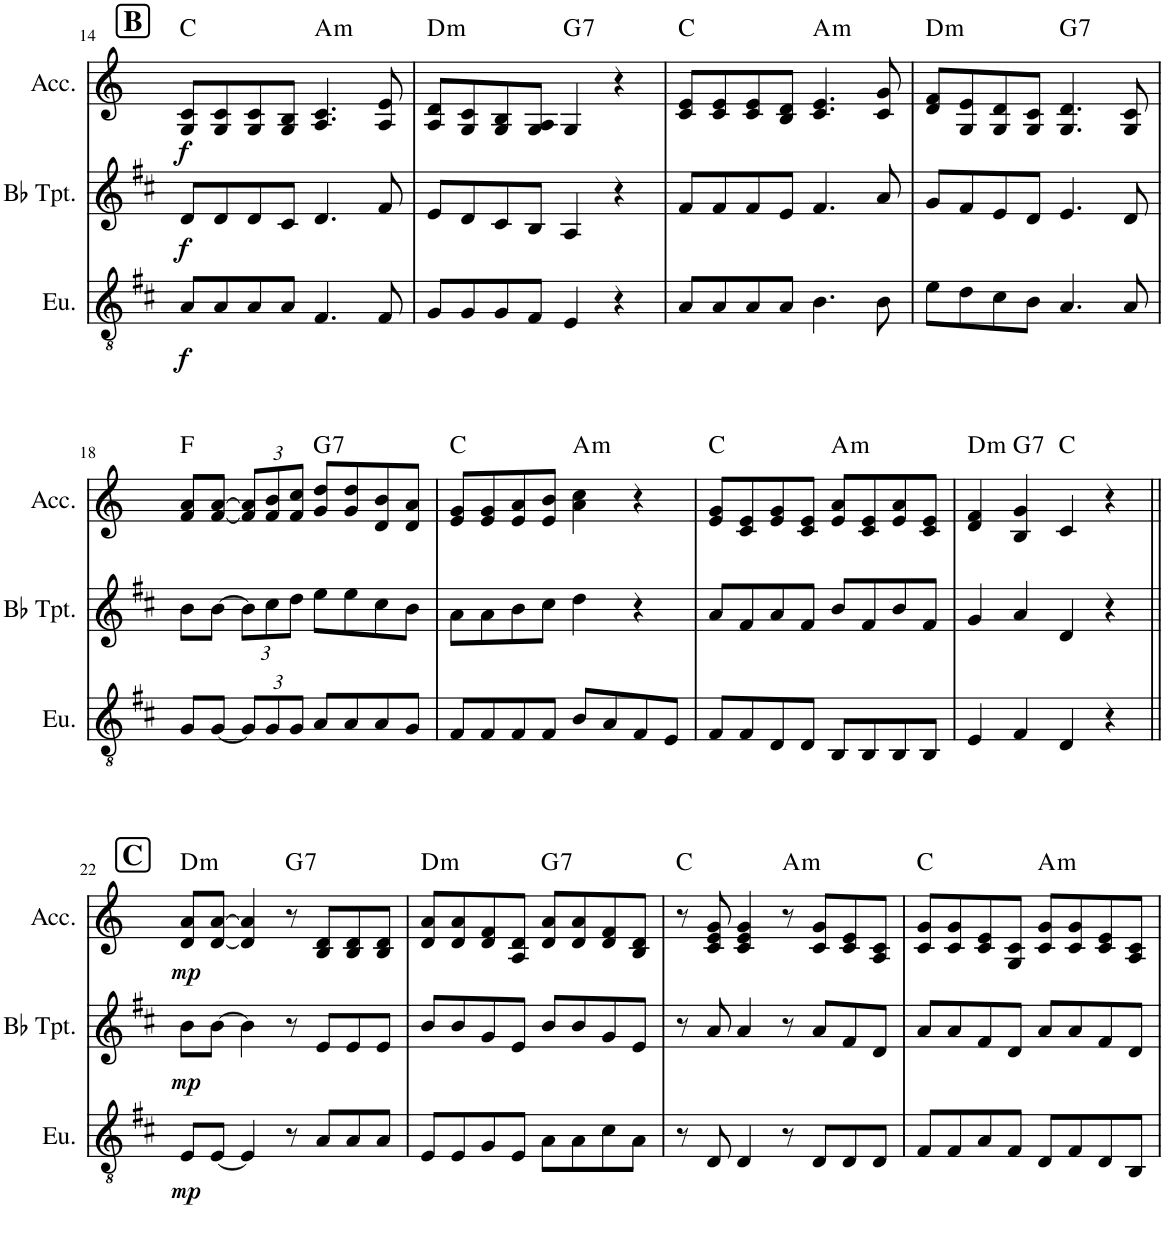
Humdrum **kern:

**kern	**dynam	**kern	**dynam	**kern	**dynam	**harte
*part3	*part3	*part2	*part2	*part1	*part1	*part1
*staff3	*staff3	*staff2	*staff2	*staff1	*staff1	*
*I"Euphonium	*	*I"Bb Trumpet	*	*I"Accordion	*	*
*I'Eu.	*	*I'Bb Tpt.	*	*I'Acc.	*	*
!!LO:PB:g=z
*clefGv2	*	*clefG2	*	*clefG2	*	*
*Trd1c2	*	*Trd1c2	*	*	*	*
*k[f#c#]	*	*k[f#c#]	*	*k[]	*	*
*M4/4	*	*M4/4	*	*M4/4	*	*
!!LO:REH:place=s1:a:B:cj:fs=14:t=B
=14	=14	=14	=14	=14	=14	=14
!	!LO:DY:b	!	!LO:DY:b	!	!LO:DY:b	!
8A/L	f	8d/L	f	8G/ 8c/L	f	C:maj
8A/	.	8d/	.	8G/ 8c/	.	.
8A/	.	8d/	.	8G/ 8c/	.	.
8A/J	.	8c#/J	.	8G/ 8B/J	.	.
!	!	!	!	!	!	!LO:H:kt=m
4.F#/	.	4.d/	.	4.A/ 4.c/	.	A:min
8F#/	.	8f#/	.	8A/ 8e/	.	.
=15	=15	=15	=15	=15	=15	=15
!	!	!	!	!	!	!LO:H:kt=m
8G/L	.	8e/L	.	8A/ 8d/L	.	D:min
8G/	.	8d/	.	8G/ 8c/	.	.
8G/	.	8c#/	.	8G/ 8B/	.	.
8F#/J	.	8B/J	.	8G/ 8A/J	.	.
!	!	!	!	!	!	!LO:H:kt=7
4E/	.	4A/	.	4G/	.	G:7
4r	.	4r	.	4r	.	.
=16	=16	=16	=16	=16	=16	=16
8A/L	.	8f#/L	.	8c/ 8e/L	.	C:maj
8A/	.	8f#/	.	8c/ 8e/	.	.
8A/	.	8f#/	.	8c/ 8e/	.	.
8A/J	.	8e/J	.	8B/ 8d/J	.	.
!	!	!	!	!	!	!LO:H:kt=m
4.B\	.	4.f#/	.	4.c/ 4.e/	.	A:min
8B\	.	8a/	.	8c/ 8g/	.	.
=17	=17	=17	=17	=17	=17	=17
!	!	!	!	!	!	!LO:H:kt=m
8e\L	.	8g/L	.	8d/ 8f/L	.	D:min
8d\	.	8f#/	.	8G/ 8e/	.	.
8c#\	.	8e/	.	8G/ 8d/	.	.
8B\J	.	8d/J	.	8G/ 8c/J	.	.
!	!	!	!	!	!	!LO:H:kt=7
4.A/	.	4.e/	.	4.G/ 4.d/	.	G:7
8A/	.	8d/	.	8G/ 8c/	.	.
!!LO:LB:g=z
=18	=18	=18	=18	=18	=18	=18
8G/L	.	8b\L	.	8f/ 8a/L	.	F:maj
[8G/J	.	[8b\J	.	[8f/ [8a/J	.	.
*Xbrackettup	*	*Xbrackettup	*	*Xbrackettup	*	*
12G/L]	.	12b\L]	.	12f/] 12a/]L	.	.
12G/	.	12cc#\	.	12f/ 12b/	.	.
12G/J	.	12dd\J	.	12f/ 12cc/J	.	.
!	!	!	!	!	!	!LO:H:kt=7
8A/L	.	8ee\L	.	8g/ 8dd/L	.	G:7
8A/	.	8ee\	.	8g/ 8dd/	.	.
8A/	.	8cc#\	.	8d/ 8b/	.	.
8G/J	.	8b\J	.	8d/ 8a/J	.	.
=19	=19	=19	=19	=19	=19	=19
8F#/L	.	8a\L	.	8e/ 8g/L	.	C:maj
8F#/	.	8a\	.	8e/ 8g/	.	.
8F#/	.	8b\	.	8e/ 8a/	.	.
8F#/J	.	8cc#\J	.	8e/ 8b/J	.	.
!	!	!	!	!	!	!LO:H:kt=m
8B/L	.	4dd\	.	4a\ 4cc\	.	A:min
8A/	.	.	.	.	.	.
8F#/	.	4r	.	4r	.	.
8E/J	.	.	.	.	.	.
=20	=20	=20	=20	=20	=20	=20
8F#/L	.	8a/L	.	8e/ 8g/L	.	C:maj
8F#/	.	8f#/	.	8c/ 8e/	.	.
8D/	.	8a/	.	8e/ 8g/	.	.
8D/J	.	8f#/J	.	8c/ 8e/J	.	.
!	!	!	!	!	!	!LO:H:kt=m
8BB/L	.	8b/L	.	8e/ 8a/L	.	A:min
8BB/	.	8f#/	.	8c/ 8e/	.	.
8BB/	.	8b/	.	8e/ 8a/	.	.
8BB/J	.	8f#/J	.	8c/ 8e/J	.	.
=21	=21	=21	=21	=21	=21	=21
!	!	!	!	!	!	!LO:H:kt=m
4E/	.	4g/	.	4d/ 4f/	.	D:min
!	!	!	!	!	!	!LO:H:kt=7
4F#/	.	4a/	.	4B/ 4g/	.	G:7
4D/	.	4d/	.	4c/	.	C:maj
4r	.	4r	.	4r	.	.
!!LO:LB:g=z
!!LO:REH:place=s1:a:B:cj:fs=14:t=C
=22||	=22||	=22||	=22||	=22||	=22||	=22||
!	!LO:DY:b	!	!LO:DY:b	!	!LO:DY:b	!LO:H:kt=m
8E/L	mp	8b\L	mp	8d/ 8a/L	mp	D:min
[8E/J	.	[8b\J	.	[8d/ [8a/J	.	.
4E/]	.	4b\]	.	4d/] 4a/]	.	.
!	!	!	!	!	!	!LO:H:kt=7
8r	.	8r	.	8r	.	G:7
8A/L	.	8e/L	.	8B/ 8d/L	.	.
8A/	.	8e/	.	8B/ 8d/	.	.
8A/J	.	8e/J	.	8B/ 8d/J	.	.
=23	=23	=23	=23	=23	=23	=23
!	!	!	!	!	!	!LO:H:kt=m
8E/L	.	8b/L	.	8d/ 8a/L	.	D:min
8E/	.	8b/	.	8d/ 8a/	.	.
8G/	.	8g/	.	8d/ 8f/	.	.
8E/J	.	8e/J	.	8A/ 8d/J	.	.
!	!	!	!	!	!	!LO:H:kt=7
8A\L	.	8b/L	.	8d/ 8a/L	.	G:7
8A\	.	8b/	.	8d/ 8a/	.	.
8c#\	.	8g/	.	8d/ 8f/	.	.
8A\J	.	8e/J	.	8B/ 8d/J	.	.
=24	=24	=24	=24	=24	=24	=24
8r	.	8r	.	8r	.	C:maj
8D/	.	8a/	.	8c/ 8e/ 8g/	.	.
4D/	.	4a/	.	4c/ 4e/ 4g/	.	.
!	!	!	!	!	!	!LO:H:kt=m
8r	.	8r	.	8r	.	A:min
8D/L	.	8a/L	.	8c/ 8g/L	.	.
8D/	.	8f#/	.	8c/ 8e/	.	.
8D/J	.	8d/J	.	8A/ 8c/J	.	.
=25	=25	=25	=25	=25	=25	=25
8F#/L	.	8a/L	.	8c/ 8g/L	.	C:maj
8F#/	.	8a/	.	8c/ 8g/	.	.
8A/	.	8f#/	.	8c/ 8e/	.	.
8F#/J	.	8d/J	.	8G/ 8c/J	.	.
!	!	!	!	!	!	!LO:H:kt=m
8D/L	.	8a/L	.	8c/ 8g/L	.	A:min
8F#/	.	8a/	.	8c/ 8g/	.	.
8D/	.	8f#/	.	8c/ 8e/	.	.
8BB/J	.	8d/J	.	8A/ 8c/J	.	.
=	=	=	=	=	=	=
*-	*-	*-	*-	*-	*-	*-
